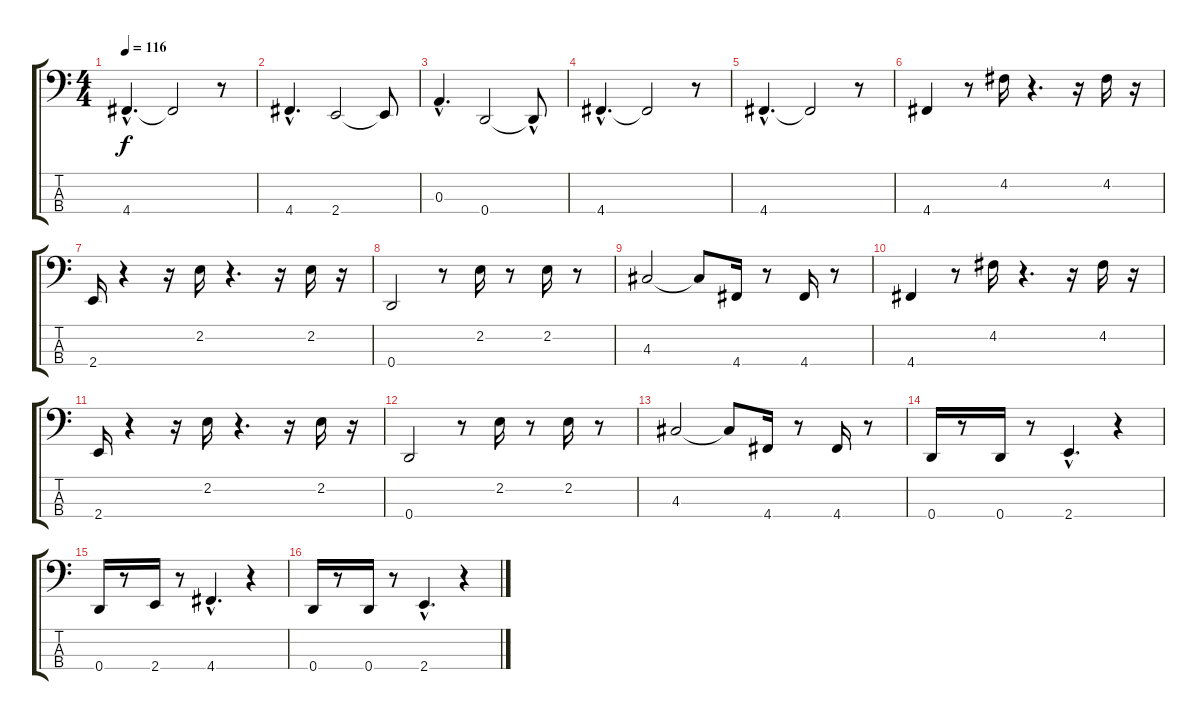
\track "" {instrument electricbassfinger}
\staff {score tabs}
\tuning (G2 D2 A1 D1) {hide}
\ts (4 4)
\tempo 116
\clef f4
\ks c
4.4{hac}.4{d dy f} 4.4{t}.2 r.8 |
4.4{hac}.4{d} 2.4.2 2.4{t}.8 |
0.3{hac}.4{d} 0.4.2 0.4{hac t}.8 |
4.4{hac}.4{d} 4.4{t}.2 r.8 |
4.4{hac}.4{d} 4.4{t}.2 r.8 |
4.4.4 r.8 4.2.16 r.4{d} r.16 4.2.16 r.16 |
2.4.16 r.4 r.16 2.2.16 r.4{d} r.16 2.2.16 r.16 |
0.4.2 r.8 2.2.16 r.8 2.2.16 r.8 |
4.3.2 4.3{t}.8 4.4.16 r.8 4.4.16 r.8 |
4.4.4 r.8 4.2.16 r.4{d} r.16 4.2.16 r.16 |
2.4.16 r.4 r.16 2.2.16 r.4{d} r.16 2.2.16 r.16 |
0.4.2 r.8 2.2.16 r.8 2.2.16 r.8 |
4.3.2 4.3{t}.8 4.4.16 r.8 4.4.16 r.8 |
0.4.16 r.8 0.4.16 r.8 2.4{hac}.4{d} r.4 |
0.4.16 r.8 2.4.16 r.8 4.4{hac}.4{d} r.4 |
0.4.16 r.8 0.4.16 r.8 2.4{hac}.4{d} r.4
